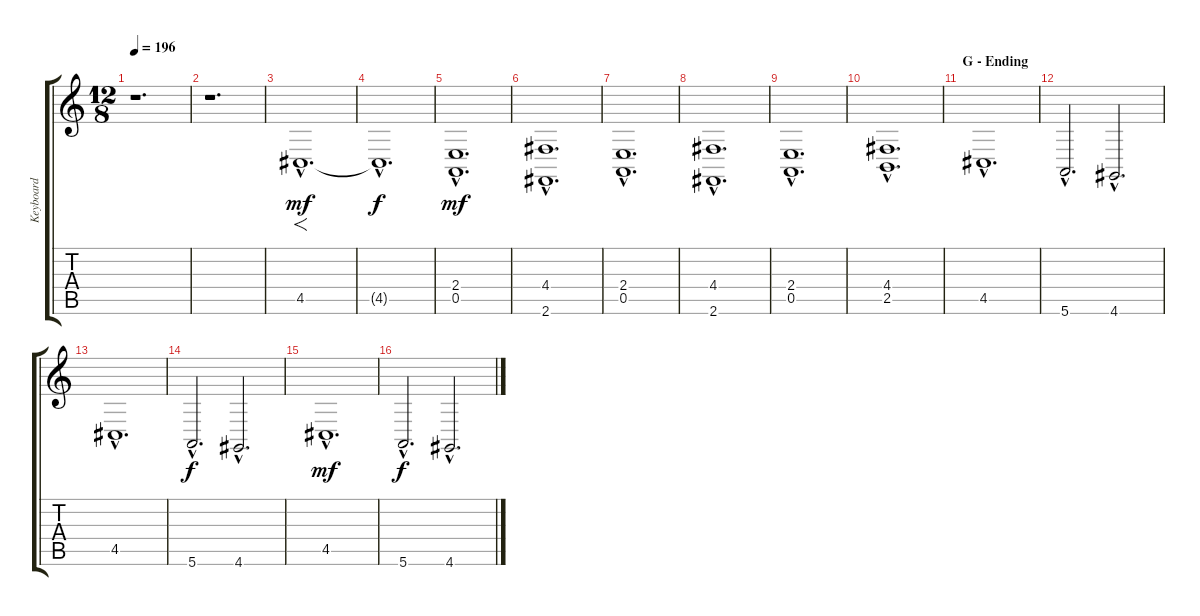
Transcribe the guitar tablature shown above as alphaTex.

\track ("Keyboard" "Keyboard") {instrument stringensemble1}
\staff {score tabs}
\tuning (E4 B3 G3 D3 A2 E2) {hide}
\ts (12 8)
\tempo 196
\clef g2
\ks c
r.1{d dy f} |
r.1{d} |
4.5{hac}.1{f d dy mf balance 14 instrument stringensemble1} |
4.5{hac t}.1{d dy f} |
(2.4{hac} 0.5{hac}).1{d dy mf} |
(4.4{hac} 2.6{hac}).1{d} |
(2.4{hac} 0.5{hac}).1{d} |
(4.4{hac} 2.6{hac}).1{d} |
(2.4{hac} 0.5{hac}).1{d} |
(4.4{hac} 2.5{hac}).1{d} |
\section ("" "G - Ending")
4.5{hac}.1{d balance 8} |
5.6{hac}.2{d} 4.6{hac}.2{d} |
4.5{hac}.1{d} |
5.6{hac}.2{d dy f} 4.6{hac}.2{d} |
4.5{hac}.1{d dy mf} |
5.6{hac}.2{d dy f} 4.6{hac}.2{d}
